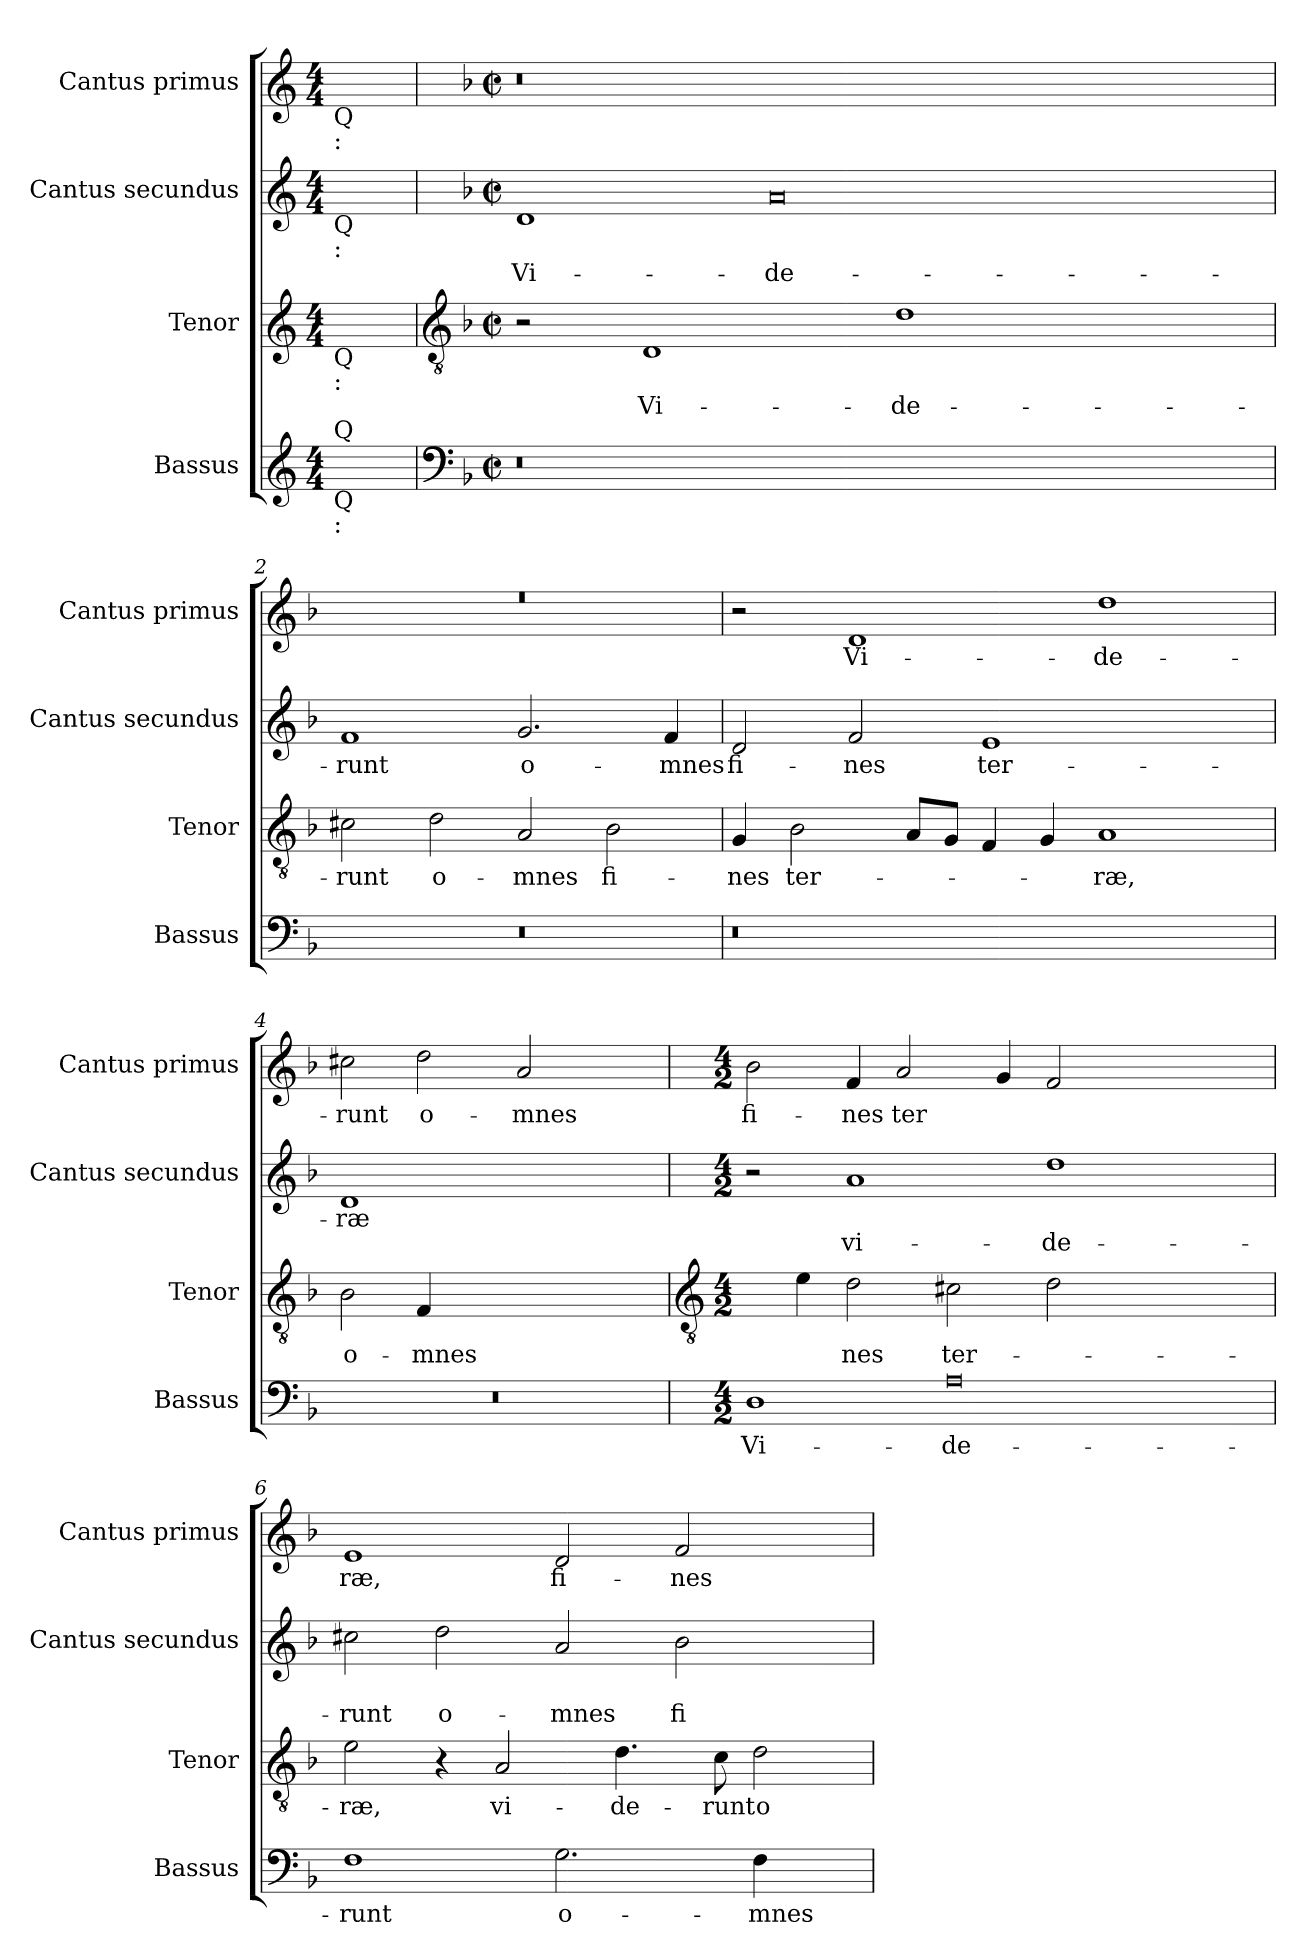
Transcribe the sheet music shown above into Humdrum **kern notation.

**kern	**text	**kern	**text	**kern	**text	**text	**kern	**text
*part4	*part4	*part3	*part3	*part2	*part2	*part2	*part1	*part1
*staff4	*staff4	*staff3	*staff3	*staff2	*staff2	*staff2	*staff1	*staff1
*I"Bassus	*	*I"Tenor	*	*I"Cantus secundus	*	*	*I"Cantus primus	*
*I'Bassus	*	*I'Tenor	*	*I'Cantus secundus	*	*	*I'Cantus primus	*
*clefG2	*	*clefG2	*	*clefG2	*	*	*clefG2	*
*k[]	*	*k[]	*	*k[]	*	*	*k[]	*
*C:	*	*C:	*	*C:	*	*	*C:	*
*M4/4	*	*M4/4	*	*M4/4	*	*	*M4/4	*
=	=	=	=	=	=	=	=	=
!	!	!	!	!	!	!	!LO:TX:b:t=Q	!
!	!	!	!	!	!	!	!LO:TX:b:t=&colon;	!
!	!	!	!	!LO:TX:b:t=Q	!	!	!	!
!	!	!	!	!LO:TX:b:t=&colon;	!	!	!	!
!	!	!LO:TX:b:t=Q	!	!	!	!	!	!
!	!	!LO:TX:b:t=&colon;	!	!	!	!	!	!
!LO:TX:b:t=Q	!	!	!	!	!	!	!	!
!LO:TX:b:t=&colon;	!	!	!	!	!	!	!	!
!LO:TX:a:t=Q	!	!	!	!	!	!	!	!
4ryy	.	4ryy	.	4ryy	.	.	4ryy	.
!!LO:LB:g=z
=1	=1	=1	=1	=1	=1	=1	=1	=1
*clefF4	*	*clefGv2	*	*	*	*	*	*
*k[b-]	*	*k[b-]	*	*k[b-]	*	*	*k[b-]	*
*F:	*	*F:	*	*F:	*	*	*F:	*
*M4/2	*	*M4/2	*	*M4/2	*	*	*M4/2	*
*met(c|)	*	*met(c|)	*	*met(c|)	*	*	*met(c|)	*
!	!	!	!	!	!	!	!LO:TX:a:t=[Chorus]	!
!	!	!	!	!	!LO:LY:b	!	!	!
*	*	*	*	*	*	*	*^	*
0r	.	2r	.	1d	Vi-	.	0r	1ryy	.
!	!	!	!LO:LY:b	!	!	!	!	!	!
.	.	1D	Vi-	.	.	.	.	.	.
!	!	!	!	!	!LO:LY:b	!	!	!	!
.	.	.	.	0a	-de-	.	.	2ryy	.
!	!	!	!LO:LY:b	!	!	!	!	!	!
.	.	1d	-de-	.	.	.	.	2ryy	.
1ryy	.	.	.	.	.	.	1ryy	1ryy	.
.	.	2ryy	.	.	.	.	.	.	.
=2	=2	=2	=2	=2	=2	=2	=2	=2	=2
!	!	!	!LO:LY:b	!	!LO:LY:b	!	!	!	!
0r	.	2c#X	-runt	1f	-runt	.	0r	0ryy	.
!	!	!	!LO:LY:b	!	!	!	!	!	!
.	.	2d	o-	.	.	.	.	.	.
!	!	!	!LO:LY:b	!	!LO:LY:b	!	!	!	!
.	.	2A	-mnes	2.g	o-	.	.	.	.
!	!	!	!LO:LY:b	!	!	!	!	!	!
.	.	2B-	fi-	.	.	.	.	.	.
!	!	!	!	!	!LO:LY:b	!	!	!	!
.	.	.	.	4f	-mnes	.	.	.	.
=3	=3	=3	=3	=3	=3	=3	=3	=3	=3
!	!	!	!LO:LY:b	!	!LO:LY:b	!	!	!	!
0r	.	4G	-nes	2d	fi-	.	2r	1ryy	.
!	!	!	!LO:LY:b	!	!	!	!	!	!
.	.	2B-	ter-	.	.	.	.	.	.
!	!	!	!	!	!LO:LY:b	!	!	!	!LO:LY:b
.	.	.	.	2f	-nes	.	1d	.	Vi-
.	.	8AL	.	.	.	.	.	.	.
.	.	8GJ	.	.	.	.	.	.	.
!	!	!	!	!	!LO:LY:b	!	!	!	!
.	.	4F	.	1e	ter-	.	.	1.ryy	.
.	.	4G	.	.	.	.	.	.	.
!	!	!	!LO:LY:b	!	!	!	!	!	!LO:LY:b
.	.	1A	-ræ,	.	.	.	1dd	.	-de-
2ryy	.	.	.	2ryy	.	.	.	.	.
=4	=4	=4	=4	=4	=4	=4	=4	=4	=4
!	!	!	!LO:LY:b	!	!LO:LY:b	!	!	!	!LO:LY:b
0r	.	2B-	o-	1d	-ræ	.	2cc#X	2ryy	-runt
!	!	!	!LO:LY:b	!	!	!	!	!	!LO:LY:b
.	.	4F	-mnes	.	.	.	2dd	1.ryy	o-
!	!	!	!LO:LY:b	!	!	!	!	!	!
.	.	[4fyy	fi-	.	.	.	.	.	.
!	!	!	!	!	!	!	!	!	!LO:LY:b
.	.	1ryy	.	1ryy	.	.	2a	.	-mnes
.	.	.	.	.	.	.	2ryy	.	.
*	*	*	*	*	*	*	*v	*v	*
!!LO:LB:g=z
=5	=5	=5	=5	=5	=5	=5	=5	=5
*	*	*clefGv2	*	*	*	*	*	*
*M4/2	*	*M4/2	*	*M4/2	*	*	*M4/2	*
!	!LO:LY:b	!	!	!	!	!	!	!LO:LY:b
1D	Vi-	4fyy]	.	2r	.	.	2b-	fi-
.	.	4e	.	.	.	.	.	.
!	!	!	!LO:LY:b	!	!	!LO:LY:b	!	!LO:LY:b
.	.	2d	-nes	1a	.	vi-	4f	-nes
!	!	!	!	!	!	!	!	!LO:LY:b
.	.	.	.	.	.	.	2a	ter
!	!LO:LY:b	!	!LO:LY:b	!	!	!	!	!
0A	-de-	2c#X	ter-	.	.	.	.	.
.	.	.	.	.	.	.	4g	.
!	!	!	!	!	!	!LO:LY:b	!	!
.	.	2d	.	1dd	.	-de-	2f	.
.	.	1ryy	.	.	.	.	1ryy	.
.	.	.	.	2ryy	.	.	.	.
=6	=6	=6	=6	=6	=6	=6	=6	=6
!	!LO:LY:b	!	!LO:LY:b	!	!	!LO:LY:b	!	!LO:LY:b
1F	-runt	2e	-ræ,	2cc#X	.	-runt	1e	ræ,
!	!	!	!	!	!	!LO:LY:b	!	!
.	.	4r	.	2dd	.	o-	.	.
!	!	!	!LO:LY:b	!	!	!	!	!
.	.	2A	vi-	.	.	.	.	.
!	!LO:LY:b	!	!	!	!	!LO:LY:b	!	!LO:LY:b
2.G	o-	.	.	2a	.	-mnes	2d	fi-
!	!	!	!LO:LY:b	!	!	!	!	!
.	.	4.d	-de-	.	.	.	.	.
!	!	!	!	!	!	!LO:LY:b	!	!LO:LY:b
.	.	.	.	2b-	.	fi-	2f	-nes
!	!	!	!LO:LY:b	!	!	!	!	!
.	.	8c	-runt	.	.	.	.	.
!	!LO:LY:b	!	!LO:LY:b	!	!	!	!	!
4F	-mnes	2d	o-	.	.	.	.	.
4ryy	.	.	.	4ryy	.	.	4ryy	.
=	=	=	=	=	=	=	=	=
*-	*-	*-	*-	*-	*-	*-	*-	*-
